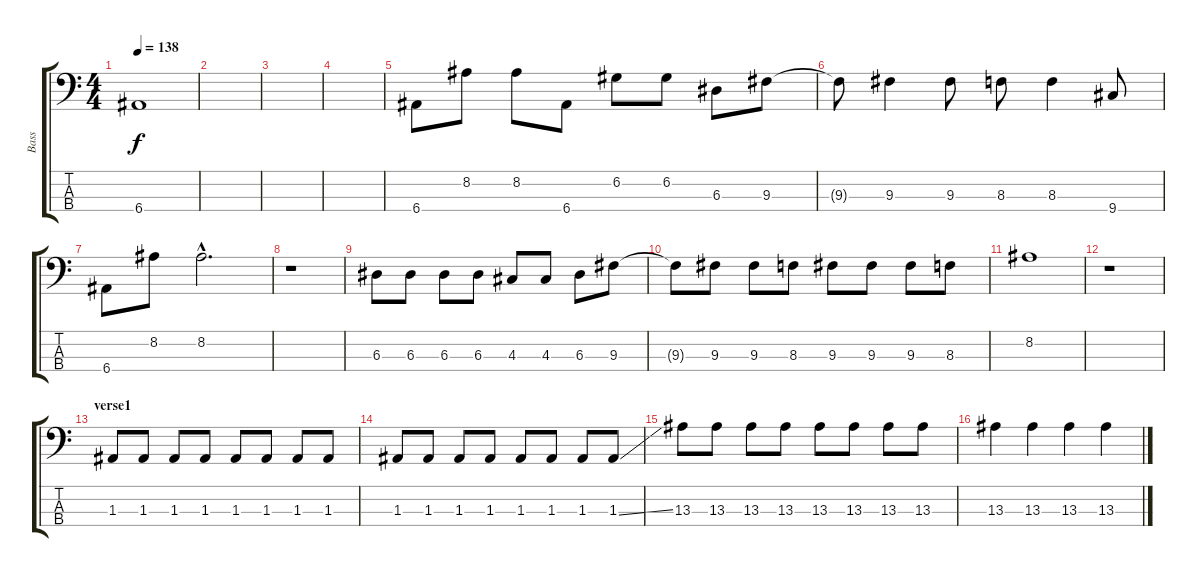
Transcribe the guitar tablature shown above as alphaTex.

\track ("Bass" "Bass") {instrument electricbassfinger}
\staff {score tabs}
\tuning (G2 D2 A1 E1) {hide}
\ts (4 4)
\section ("" "")
\tempo 138
\clef f4
\ks c
6.4.1{dy f instrument electricbassfinger} |
|
|
|
6.4.8 8.2.8 8.2.8 6.4.8 6.2.8 6.2.8 6.3.8 9.3.8 |
9.3{t}.8 9.3.4 9.3.8 8.3.8 8.3.4 9.4.8 |
6.4.8 8.2.8 8.2{hac}.2{d} |
r.1 |
6.3.8 6.3.8 6.3.8 6.3.8 4.3.8 4.3.8 6.3.8 9.3.8 |
9.3{t}.8 9.3.8 9.3.8 8.3.8 9.3.8 9.3.8 9.3.8 8.3.8 |
8.2.1 |
r.1 |
\section ("" "verse1")
1.3.8 1.3.8 1.3.8 1.3.8 1.3.8 1.3.8 1.3.8 1.3.8 |
1.3.8 1.3.8 1.3.8 1.3.8 1.3.8 1.3.8 1.3.8 1.3{ss}.8 |
13.3.8 13.3.8 13.3.8 13.3.8 13.3.8 13.3.8 13.3.8 13.3.8 |
13.3.4 13.3.4 13.3.4 13.3{ss}.4
